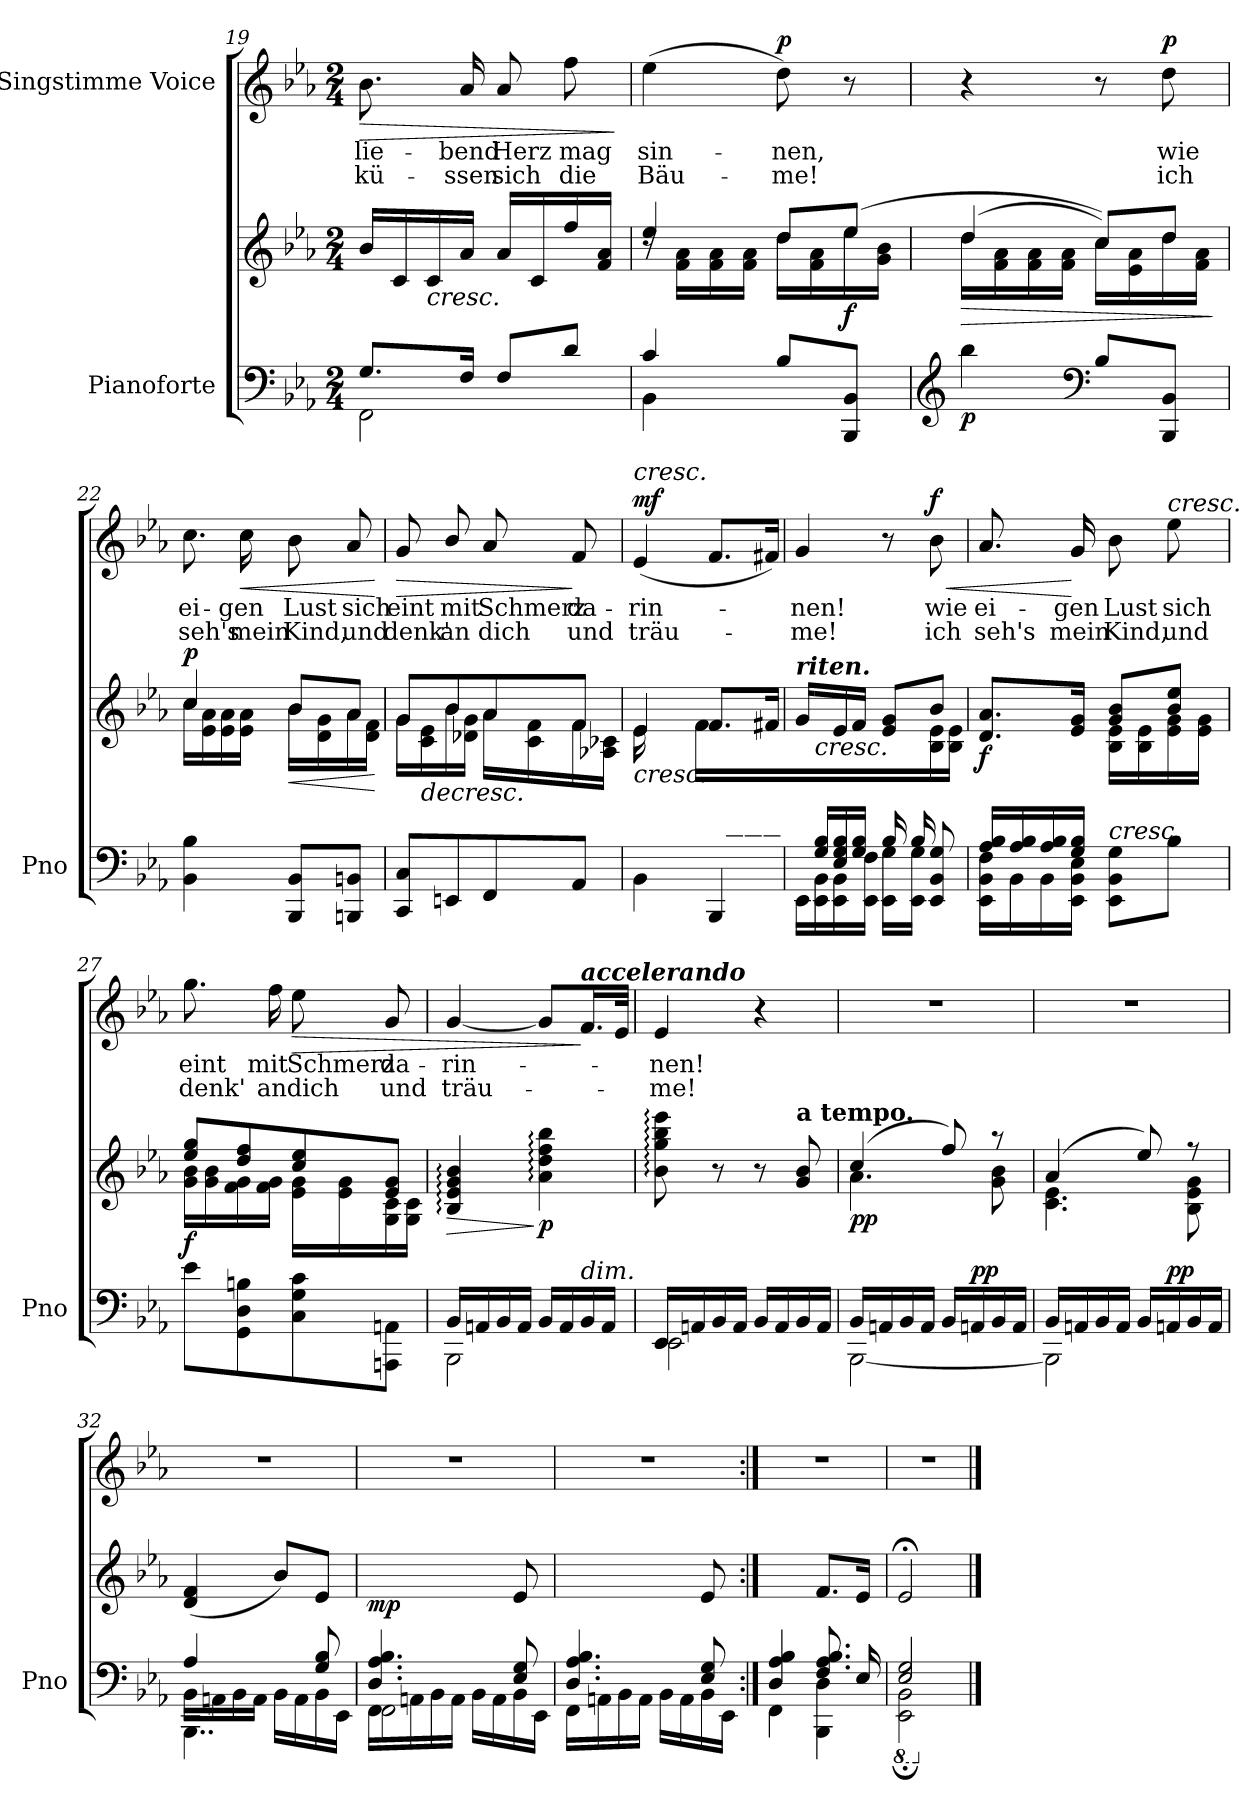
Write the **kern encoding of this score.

**kern	**kern	**dynam	**kern	**text	**text	**dynam
*part2	*part2	*part2	*part1	*part1	*part1	*part1
*staff3	*staff2	*staff2/3	*staff1	*staff1	*staff1	*staff1
*I"Pianoforte	*	*	*I"Singstimme  Voice	*	*	*
*I'Pno	*	*	*	*	*	*
!!LO:PB:g=z
*clefF4	*clefG2	*	*clefG2	*	*	*
*k[b-e-a-]	*k[b-e-a-]	*	*k[b-e-a-]	*	*	*
*M2/4	*M2/4	*	*M2/4	*	*	*
=19	=19	=19	=19	=19	=19	=19
*^	*	*	*	*	*	*
!	!	!	!	!	!LO:LY:b	!LO:LY:b	!LO:HP:b
8.G/L	2FF:\	16b-/LL	.	8.b-\	lie-	kü-	>
.	.	16c/	.	.	.	.	.
!	!	!LO:TX:b:i:t=cresc.	!	!	!	!	!
.	.	16c/	.	.	.	.	.
!	!	!	!	!	!LO:LY:b	!LO:LY:b	!
16F/Jk	.	16a-/JJ	.	16a-/	-bend	-ssen	.
!	!	!	!	!	!LO:LY:b	!LO:LY:b	!
8F/L	.	16a-/LL	.	8a-/	Herz	sich	.
.	.	16c/	.	.	.	.	.
!	!	!	!	!	!LO:LY:b	!LO:LY:b	!
8d/J	.	16ff/	.	8ff\	mag	die	.
.	.	16f/ 16a-/JJ	.	.	.	.	.
*v	*v	*	*	*	*	*	*
.	.	.	.	.	.	]
=20	=20	=20	=20	=20	=20	=20
*^	*^	*	*	*	*	*
!	!	!	!	!	!	!LO:LY:b	!LO:LY:b	!
4c/	4BB-\	4ee-/	16rdd	.	(>4ee-\	sin-	Bäu-	.
.	.	.	16f\ 16a-\LL	.	.	.	.	.
.	.	.	16f\ 16a-\	.	.	.	.	.
.	.	.	16f\ 16a-\JJ	.	.	.	.	.
!	!	!	!	!	!	!LO:LY:b	!LO:LY:b	!LO:DY:a
8B-\L	4ryy	8dd/L	16dd\LL	.	8dd\)	-nen,	-me!	p
.	.	.	16f\ 16a-\	.	.	.	.	.
!	!	!	!	!LO:DY:b	!	!	!	!
8BBB-/ 8BB-/J	.	(>8ee-/J	16ee-\	f	8r	.	.	.
.	.	.	16g\ 16b-\JJ	.	.	.	.	.
*v	*v	*	*	*	*	*	*	*
=21	=21	=21	=21	=21	=21	=21	=21
*clefG2	*	*	*	*	*	*	*
!	!	!	!LO:HP:b	!	!	!	!
!	!	!	!LO:DY:n=1:b=2	!	!	!	!
4bb-\	(>4dd/	16dd\LL	> p	4r	.	.	.
.	.	16f\ 16a-\	.	.	.	.	.
.	.	16f\ 16a-\	.	.	.	.	.
.	.	16f\ 16a-\JJ	.	.	.	.	.
*clefF4	*	*	*	*	*	*	*
8B-\L	8cc/L))	16cc\LL	.	8r	.	.	.
.	.	16e-\ 16a-\	.	.	.	.	.
!	!	!	!	!	!LO:LY:b	!LO:LY:b	!LO:DY:a
8BBB-/ 8BB-/J	8dd/J	16dd\	.	8dd\	wie	ich	p
.	.	16f\ 16a-\JJ	.	.	.	.	.
*	*v	*v	*	*	*	*	*
.	.	]	.	.	.	.
=22	=22	=22	=22	=22	=22	=22
*	*^	*	*	*	*	*
!	!	!	!LO:DY:a	!	!LO:LY:b	!LO:LY:b	!
4BB-\ 4B-\	4cc/	16cc\LL	p	8.cc\	ei-	seh's	.
.	.	16e-\ 16a-\	.	.	.	.	.
.	.	16e-\ 16a-\	.	.	.	.	.
!	!	!	!	!	!LO:LY:b	!LO:LY:b	!LO:HP:b
.	.	16e-\ 16a-\JJ	.	16cc\	-gen	mein	<
!	!	!	!LO:HP:b	!	!LO:LY:b	!LO:LY:b	!
8BBB-/ 8BB-/L	8b-/L	16b-\LL	<	8b-\	Lust	Kind,	.
.	.	16d\ 16g\	.	.	.	.	.
!	!	!	!	!	!LO:LY:b	!LO:LY:b	!
8BBBn/ 8BBn/J	8a-/J	16a-\	.	8a-/	sich	und	.
.	.	16d\ 16f\JJ	.	.	.	.	.
*	*v	*v	*	*	*	*	*
.	.	[	.	.	.	[
!!LO:LB:g=z
=23	=23	=23	=23	=23	=23	=23
*	*^	*	*	*	*	*
!	!	!	!	!	!LO:LY:b	!LO:LY:b	!LO:HP:b
8CC/ 8C/L	8g/L	16g\LL	.	8g/	eint	denk'	>
!	!	!	!LO:HP:b	!	!	!	!
.	.	16c\ 16e-\	>	.	.	.	.
!	!	!	!	!	!LO:LY:b	!LO:LY:b	!
8EEn/	8b-/	16b-\	.	8b-/	mit	an	.
.	.	16d-X\ 16g\JJ	.	.	.	.	.
!	!	!	!	!	!LO:LY:b	!LO:LY:b	!
8FF/	8a-/	16a-\LL	.	8a-/	Schmerz	dich	.
.	.	16c\ 16f\	.	.	.	.	.
!	!	!	!	!	!LO:LY:b	!LO:LY:b	!
8AA-/J	8f/J	16f\	.	8f/	da-	und	]
.	.	16A-X\ 16c-X\JJ	.	.	.	.	.
=24	=24	=24	=24	=24	=24	=24	=24
*^	*	*	*	*	*	*	*
!	!	!	!	!	!LO:TX:a:i:t=cresc.	!	!	!
!	!	!LO:TX:b:i:t=cresc.	!	!	!	!	!	!
!	!	!	!	!	!	!LO:LY:b	!LO:LY:b	!LO:DY:a
16ryy	4BB-\	4e-/	16e-\LL	.	(<4e-/	-rin-	träu-	mf
16G/ 16B-/	.	.	8.ryy	.	.	.	.	.
16G/ 16B-/	.	.	.	.	.	.	.	.
16G/ 16B-/JJ	.	.	.	.	.	.	.	.
16ryy	4BBB-/	8.f/L	16f\LL	.	8.f/L	.	.	.
16A-/ 16d/	.	.	8.ryy	.	.	.	.	.
16A-/ 16d/	.	.	.	.	.	.	.	.
16A-/ 16d/JJ	.	16f#X/Jk	.	.	16f#X/Jk)	.	.	.
=25	=25	=25	=25	=25	=25	=25	=25	=25
!	!	!LO:TX:a:Bi:t=riten.	!	!	!	!	!	!
!	!	!	!	!	!	!LO:LY:b	!LO:LY:b	!
16ryy	16EE-\LL	16g/LL	4.ryy	.	4g/	-nen!	-me!	.
!	!	!LO:TX:b:i:t=cresc.	!	!	!	!	!	!
16G/ 16B-/LL	16EE-\ 16BB-\	16rAyy	.	.	.	.	.	.
16E-/ 16G/ 16B-/	16EE-\ 16BB-\	16e-/	.	.	.	.	.	.
16G/ 16B-/JJ	16EE-\ 16F\JJ	16f/JJ	.	.	.	.	.	.
16B-/LL	16EE-\ 16G\LL	8e-/ 8g/L	.	.	8r	.	.	.
16B-/	16EE-\ 16G\JJ	.	.	.	.	.	.	.
!	!	!	!	!	!	!LO:LY:b	!LO:LY:b	!LO:HP:b
!	!	!	!	!	!	!	!	!LO:DY:n=1:a
8ryy	8EE-/ 8BB-/ 8G/	8b-/J	16B-\ 16e-\	.	8b-\	wie	ich	< f
.	.	.	16B-\ 16e-\JJ	.	.	.	.	.
=26	=26	=26	=26	=26	=26	=26	=26	=26
*	*	*	*	*	*MM91	*	*	*
!	!	!	!	!LO:DY:b	!	!LO:LY:b	!LO:LY:b	!
16A-/ 16B-/LL	16EE-\ 16BB-\ 16F\LL	8.d/ 8.a-/L	4ryy	f	8.a-/	ei-	seh's	.
16A-/ 16B-/	16BB-\	.	.	.	.	.	.	.
16A-/ 16B-/	16BB-\	.	.	.	.	.	.	.
!	!	!	!	!	!	!LO:LY:b	!LO:LY:b	!
16G/ 16B-/JJ	16EE-\ 16BB-\ 16E-\JJ	16e-/ 16g/Jk	.	.	16g/	-gen	mein	[
*	*	*	*	*	*MM90	*	*	*
!LO:TX:a:i:t=cresc.	!	!	!	!	!	!	!	!
!	!	!	!	!	!	!LO:LY:b	!LO:LY:b	!
4ryy	8EE-\ 8BB-\ 8G\L	8g/ 8b-/L	16B-\ 16e-\LL	.	8b-\	Lust	Kind,	.
.	.	.	16B-\ 16e-\	.	.	.	.	.
!	!	!	!	!	!LO:TX:a:i:t=cresc.	!	!	!
!	!	!	!	!	!	!LO:LY:b	!LO:LY:b	!
.	8B-\J	8b-/ 8ee-/J	16e-\ 16g\	.	8ee-\	sich	und	.
.	.	.	16e-\ 16g\JJ	.	.	.	.	.
*v	*v	*	*	*	*	*	*	*
!!LO:LB:g=z
=27	=27	=27	=27	=27	=27	=27	=27
*	*	*	*	*MM88	*	*	*
!	!	!	!LO:DY:b	!	!LO:LY:b	!LO:LY:b	!
8e-\L	8ee-/ 8gg/L	16g\ 16b-\LL	f	8.gg\	eint	denk'	.
.	.	16g\ 16b-\	.	.	.	.	.
8GG\ 8D\ 8Bn\	8dd/ 8ff/	16f\ 16g\	.	.	.	.	.
!	!	!	!	!	!LO:LY:b	!LO:LY:b	!
.	.	16f\ 16g\JJ	.	16ff\	mit	an	.
*	*	*	*	*MM90	*	*	*
!	!	!	!	!	!LO:LY:b	!LO:LY:b	!LO:HP:b
8C\ 8G\ 8c\	8cc/ 8ee-/	16e-\ 16g\LL	.	8ee-\	Schmerz	dich	>
.	.	16e-\ 16g\	.	.	.	.	.
!	!	!	!	!	!LO:LY:b	!LO:LY:b	!
8AAAn\ 8AAn\J	8e-/ 8g/J	16G\ 16c\	.	8g/	da-	und	.
.	.	16G\ 16c\JJ	.	.	.	.	.
*	*v	*v	*	*	*	*	*
=28	=28	=28	=28	=28	=28	=28
*	*	*	*MM92	*	*	*
*^	*^	*	*	*	*	*
!	!	!	!	!LO:HP:b	!	!LO:LY:b	!LO:LY:b	!
*	*	*v	*v	*	*	*	*	*
16BB-/LL	2BBB-\	4B-/: 4e-/: 4g/: 4b-/:	>	[4g/	-rin-	träu-	.
16AAn/	.	.	.	.	.	.	.
16BB-/	.	.	.	.	.	.	.
16AA/JJ	.	.	.	.	.	.	.
!	!	!	!LO:DY:n=1:b	!	!	!	!
16BB-/LL	.	4a-\: 4dd\: 4ff\: 4bb-\:	] p	8g/L]	.	.	.
16AA/	.	.	.	.	.	.	.
!	!	!	!	!LO:TX:a:Bi:t=accelerando	!	!	!
!LO:TX:a:i:t=dim.	!	!	!	!	!	!	!
16BB-/	.	.	.	16.f/L	.	.	]
16AA/JJ	.	.	.	.	.	.	.
.	.	.	.	32e-/JJk	.	.	.
=29	=29	=29	=29	=29	=29	=29	=29
*	*	*	*	*MM94	*	*	*
!	!	!	!	!	!LO:LY:b	!LO:LY:b	!
16EE-/LL	2EE-\	8b-\: 8gg\: 8bb-\: 8eee-\:	.	4e-/	-nen!	-me!	.
16AAn/	.	.	.	.	.	.	.
16BB-/	.	8r	.	.	.	.	.
16AA/JJ	.	.	.	.	.	.	.
16BB-/LL	.	8r	.	4r	.	.	.
16AA/	.	.	.	.	.	.	.
!	!	!LO:TX:a:B:t=a tempo.	!	!	!	!	!
16BB-/	.	8g/ 8b-/	.	.	.	.	.
16AA/JJ	.	.	.	.	.	.	.
=30	=30	=30	=30	=30	=30	=30	=30
*	*	*	*	*MM96	*	*	*
*	*	*^	*	*	*	*	*
!	!	!	!	!LO:DY:b	!	!	!	!
16BB-/LL	[2BBB-\	(>4cc/	4.a-\	pp	2r	.	.	.
16AAn/	.	.	.	.	.	.	.	.
16BB-/	.	.	.	.	.	.	.	.
16AA/JJ	.	.	.	.	.	.	.	.
16BB-/LL	.	8ff/)	.	]	.	.	.	.
!	!	!	!	!LO:DY:a=2	!	!	!	!
16AAn/	.	.	.	pp	.	.	.	.
16BB-/	.	8r	8g\ 8b-\	.	.	.	.	.
16AA/JJ	.	.	.	.	.	.	.	.
!!LO:LB:g=z
=31	=31	=31	=31	=31	=31	=31	=31	=31
*	*	*	*	*	*MM98	*	*	*
16BB-/LL	2BBB-\]	(>4a-/	4.c\ 4.e-\	.	2r	.	.	.
16AAn/	.	.	.	.	.	.	.	.
16BB-/	.	.	.	.	.	.	.	.
16AA/JJ	.	.	.	.	.	.	.	.
16BB-/LL	.	8ee-/)	.	.	.	.	.	.
!	!	!	!	!LO:DY:a=2	!	!	!	!
16AAn/	.	.	.	pp	.	.	.	.
16BB-/	.	8r	8B-\ 8e-\ 8g\	.	.	.	.	.
16AA/JJ	.	.	.	.	.	.	.	.
*	*	*v	*v	*	*	*	*	*
=32	=32	=32	=32	=32	=32	=32	=32
*	*^	*	*	*	*	*	*
16BB-\LL	4..BBB-\	4A-/	(>4d/ 4f/	.	2r	.	.	.
16AAn\	.	.	.	.	.	.	.	.
16BB-\	.	.	.	.	.	.	.	.
16AA\JJ	.	.	.	.	.	.	.	.
16BB-\LL	.	8ryy	8b-/L)	.	.	.	.	.
16AA\	.	.	.	.	.	.	.	.
16BB-\	.	8G/ 8B-/	8e-/J	.	.	.	.	.
16EE-\JJ	16ryy	.	.	.	.	.	.	.
*v	*v	*v	*	*	*	*	*	*
=33	=33	=33	=33	=33	=33	=33
*	*	*	*MM96	*	*	*
*^	*	*	*	*	*	*
*	*^	*	*	*	*	*	*
*	*	*^	*	*	*	*	*	*
!	!	!	!	!	!LO:DY:b	!	!	!	!
4.D/ 4.A-/ 4.B-/	4.ryy	16FF\LL	2FF\	4.ryy	mp	2r	.	.	.
.	.	16AAn\	.	.	.	.	.	.	.
.	.	16BB-\	.	.	.	.	.	.	.
.	.	16AA\JJ	.	.	.	.	.	.	.
.	.	16BB-\LL	.	.	.	.	.	.	.
.	.	16AA\	.	.	.	.	.	.	.
8ryy	8E-/ 8G/	16BB-\	.	8e-/	.	.	.	.	.
.	.	16EE-\JJ	.	.	.	.	.	.	.
*v	*v	*v	*v	*	*	*	*	*	*
=34	=34	=34	=34	=34	=34	=34
*	*	*	*MM94	*	*	*
*^	*	*	*	*	*	*
*	*^	*	*	*	*	*	*
4.D/ 4.A-/ 4.B-/	4.ryy	16FF\LL	4.ryy	.	2r	.	.	.
.	.	16AAn\	.	.	.	.	.	.
.	.	16BB-\	.	.	.	.	.	.
.	.	16AA\JJ	.	.	.	.	.	.
.	.	16BB-\LL	.	.	.	.	.	.
.	.	16AA\	.	.	.	.	.	.
8ryy	8E-/ 8G/	16BB-\	8e-/	.	.	.	.	.
.	.	16EE-\JJ	.	.	.	.	.	.
=35:|!	=35:|!	=35:|!	=35:|!	=35:|!	=35:|!	=35:|!	=35:|!	=35:|!
4D/ 4A-/ 4B-/	4ryy	4FF\	4ryy	.	2r	.	.	.
4ryy	8.F/ 8.A-/ 8.B-/	4BBB-\ 4D\	8.f/L	.	.	.	.	.
.	16E-/	.	16e-/Jk	.	.	.	.	.
*v	*v	*v	*	*	*	*	*	*
=36	=36	=36	=36	=36	=36	=36
*8ba	*	*	*	*	*	*
*^	*	*	*	*	*	*
2EE-/ 2GG/	2EEE-\; 2BBB-\;	2e-;</	.	2r	.	.	.
*X8ba	*	*	*	*	*	*	*
*v	*v	*	*	*	*	*	*
==	==	==	==	==	==	==
*-	*-	*-	*-	*-	*-	*-
